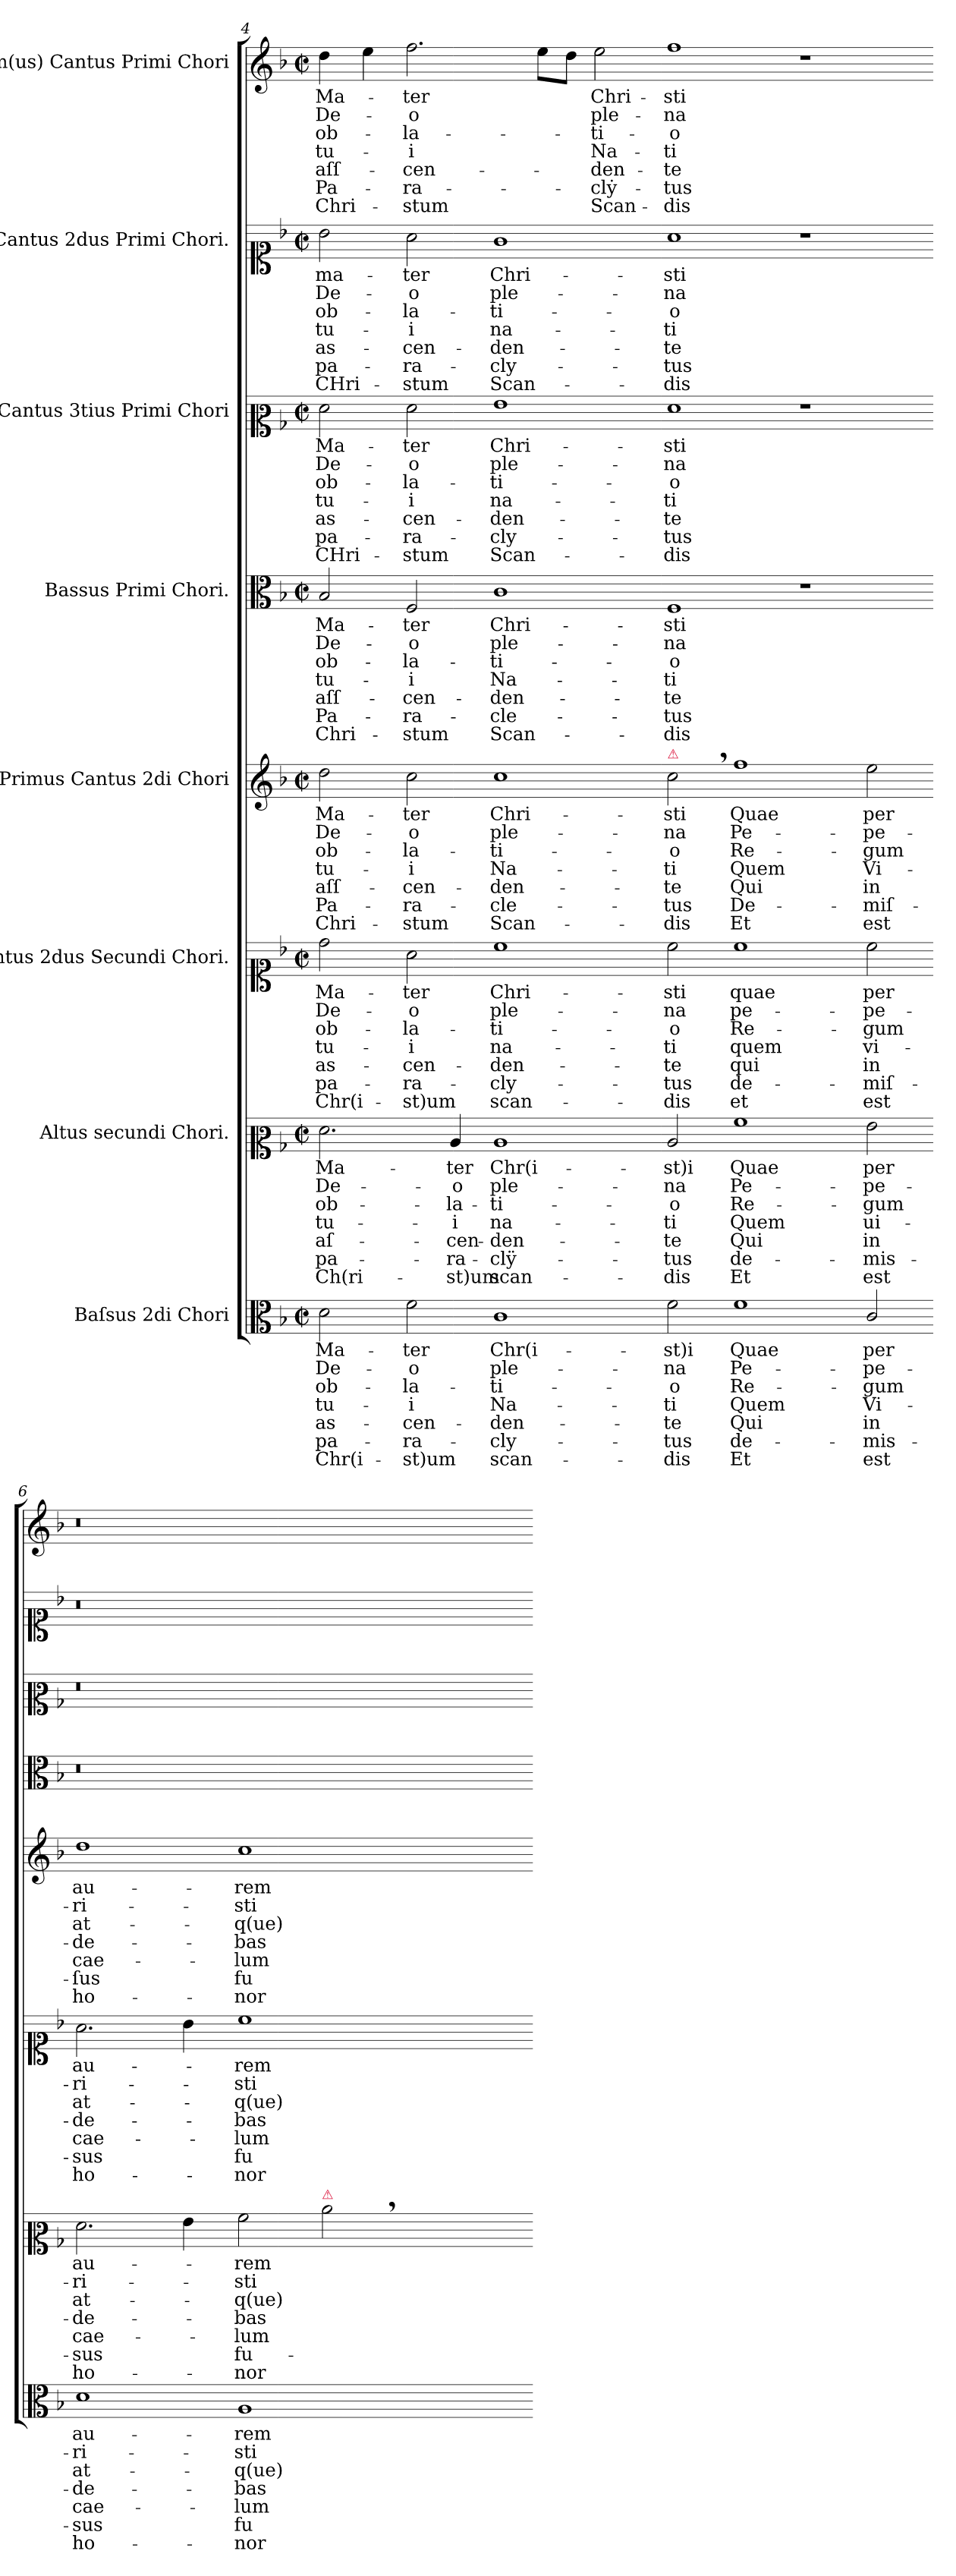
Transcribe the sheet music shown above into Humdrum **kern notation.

**kern	**text	**text	**text	**text	**text	**text	**text	**kern	**text	**text	**text	**text	**text	**text	**text	**kern	**text	**text	**text	**text	**text	**text	**text	**kern	**text	**text	**text	**text	**text	**text	**text	**kern	**text	**text	**text	**text	**text	**text	**text	**kern	**text	**text	**text	**text	**text	**text	**text	**kern	**text	**text	**text	**text	**text	**text	**text	**kern	**text	**text	**text	**text	**text	**text	**text
*part8	*part8	*part8	*part8	*part8	*part8	*part8	*part8	*part7	*part7	*part7	*part7	*part7	*part7	*part7	*part7	*part6	*part6	*part6	*part6	*part6	*part6	*part6	*part6	*part5	*part5	*part5	*part5	*part5	*part5	*part5	*part5	*part4	*part4	*part4	*part4	*part4	*part4	*part4	*part4	*part3	*part3	*part3	*part3	*part3	*part3	*part3	*part3	*part2	*part2	*part2	*part2	*part2	*part2	*part2	*part2	*part1	*part1	*part1	*part1	*part1	*part1	*part1	*part1
*staff8	*staff8	*staff8	*staff8	*staff8	*staff8	*staff8	*staff8	*staff7	*staff7	*staff7	*staff7	*staff7	*staff7	*staff7	*staff7	*staff6	*staff6	*staff6	*staff6	*staff6	*staff6	*staff6	*staff6	*staff5	*staff5	*staff5	*staff5	*staff5	*staff5	*staff5	*staff5	*staff4	*staff4	*staff4	*staff4	*staff4	*staff4	*staff4	*staff4	*staff3	*staff3	*staff3	*staff3	*staff3	*staff3	*staff3	*staff3	*staff2	*staff2	*staff2	*staff2	*staff2	*staff2	*staff2	*staff2	*staff1	*staff1	*staff1	*staff1	*staff1	*staff1	*staff1	*staff1
*I"Baſsus 2di Chori	*	*	*	*	*	*	*	*I"Altus secundi Chori.	*	*	*	*	*	*	*	*I"Cantus 2dus Secundi Chori.	*	*	*	*	*	*	*	*I"Primus Cantus 2di Chori	*	*	*	*	*	*	*	*I"Bassus Primi Chori.	*	*	*	*	*	*	*	*I"Cantus 3tius Primi Chori	*	*	*	*	*	*	*	*I"Cantus 2dus Primi Chori.	*	*	*	*	*	*	*	*I"Im(us) Cantus Primi Chori	*	*	*	*	*	*	*
*clefC3	*	*	*	*	*	*	*	*clefC2	*	*	*	*	*	*	*	*clefC1	*	*	*	*	*	*	*	*clefG2	*	*	*	*	*	*	*	*clefC3	*	*	*	*	*	*	*	*clefC2	*	*	*	*	*	*	*	*clefC1	*	*	*	*	*	*	*	*clefG2	*	*	*	*	*	*	*
*k[b-]	*	*	*	*	*	*	*	*k[b-]	*	*	*	*	*	*	*	*k[b-]	*	*	*	*	*	*	*	*k[b-]	*	*	*	*	*	*	*	*k[b-]	*	*	*	*	*	*	*	*k[b-]	*	*	*	*	*	*	*	*k[b-]	*	*	*	*	*	*	*	*k[b-]	*	*	*	*	*	*	*
*F:	*	*	*	*	*	*	*	*F:	*	*	*	*	*	*	*	*F:	*	*	*	*	*	*	*	*F:	*	*	*	*	*	*	*	*F:	*	*	*	*	*	*	*	*F:	*	*	*	*	*	*	*	*F:	*	*	*	*	*	*	*	*F:	*	*	*	*	*	*	*
*M2/1	*	*	*	*	*	*	*	*M2/1	*	*	*	*	*	*	*	*M2/1	*	*	*	*	*	*	*	*M2/1	*	*	*	*	*	*	*	*M2/1	*	*	*	*	*	*	*	*M2/1	*	*	*	*	*	*	*	*M2/1	*	*	*	*	*	*	*	*M2/1	*	*	*	*	*	*	*
*met(c|)	*	*	*	*	*	*	*	*met(c|)	*	*	*	*	*	*	*	*met(c|)	*	*	*	*	*	*	*	*met(c|)	*	*	*	*	*	*	*	*met(c|)	*	*	*	*	*	*	*	*met(c|)	*	*	*	*	*	*	*	*met(c|)	*	*	*	*	*	*	*	*met(c|)	*	*	*	*	*	*	*
=4	=4	=4	=4	=4	=4	=4	=4	=4	=4	=4	=4	=4	=4	=4	=4	=4	=4	=4	=4	=4	=4	=4	=4	=4	=4	=4	=4	=4	=4	=4	=4	=4	=4	=4	=4	=4	=4	=4	=4	=4	=4	=4	=4	=4	=4	=4	=4	=4	=4	=4	=4	=4	=4	=4	=4	=4	=4	=4	=4	=4	=4	=4	=4
2d\	Ma-	De-	ob-	tu-	as-	pa-	Chr(i-	2.f\	Ma-	De-	ob-	tu-	aſ-	pa-	Ch(ri-	2dd\	Ma-	De-	ob-	tu-	as-	pa-	Chr(i-	2dd\	Ma-	De-	ob-	tu-	aſſ-	Pa-	Chri-	2B-/	Ma-	De-	ob-	tu-	aſſ-	Pa-	Chri-	2f\	Ma-	De-	ob-	tu-	as-	pa-	CHri-	2b-\	ma-	De-	ob-	tu-	as-	pa-	CHri-	4dd\	Ma-	De-	ob-	tu-	aſſ-	Pa-	Chri-
.	.	.	.	.	.	.	.	.	.	.	.	.	.	.	.	.	.	.	.	.	.	.	.	.	.	.	.	.	.	.	.	.	.	.	.	.	.	.	.	.	.	.	.	.	.	.	.	.	.	.	.	.	.	.	.	4ee\	.	.	.	.	.	.	.
2f\	-ter	-o	-la-	-i	-cen-	-ra-	-st)um	.	.	.	.	.	.	.	.	2a\	-ter	-o	-la-	-i	-cen-	-ra-	-st)um	2cc\	-ter	-o	-la-	-i	-cen-	-ra-	-stum	2F/	-ter	-o	-la-	-i	-cen-	-ra-	-stum	2f\	-ter	-o	-la-	-i	-cen-	-ra-	-stum	2a\	-ter	-o	-la-	-i	-cen-	-ra-	-stum	2.ff\	-ter	-o	-la-	-i	-cen-	-ra-	-stum
.	.	.	.	.	.	.	.	4c/	-ter	-o	-la-	-i	-cen-	-ra-	-st)um	.	.	.	.	.	.	.	.	.	.	.	.	.	.	.	.	.	.	.	.	.	.	.	.	.	.	.	.	.	.	.	.	.	.	.	.	.	.	.	.	.	.	.	.	.	.	.	.
1c	Chr(i-	ple-	-ti-	Na-	-den-	-cly-	scan-	1c	Chr(i-	ple-	-ti-	na-	-den-	-clÿ-	scan-	1cc	Chri-	ple-	-ti-	na-	-den-	-cly-	scan-	1cc	Chri-	ple-	-ti-	Na-	-den-	-cle-	Scan-	1c	Chri-	ple-	-ti-	Na-	-den-	-cle-	Scan-	1g	Chri-	ple-	-ti-	na-	-den-	-cly-	Scan-	1g	Chri-	ple-	-ti-	na-	-den-	-cly-	Scan-	.	.	.	.	.	.	.	.
.	.	.	.	.	.	.	.	.	.	.	.	.	.	.	.	.	.	.	.	.	.	.	.	.	.	.	.	.	.	.	.	.	.	.	.	.	.	.	.	.	.	.	.	.	.	.	.	.	.	.	.	.	.	.	.	8ee\L	.	.	.	.	.	.	.
.	.	.	.	.	.	.	.	.	.	.	.	.	.	.	.	.	.	.	.	.	.	.	.	.	.	.	.	.	.	.	.	.	.	.	.	.	.	.	.	.	.	.	.	.	.	.	.	.	.	.	.	.	.	.	.	8dd\J	.	.	.	.	.	.	.
.	.	.	.	.	.	.	.	.	.	.	.	.	.	.	.	.	.	.	.	.	.	.	.	.	.	.	.	.	.	.	.	.	.	.	.	.	.	.	.	.	.	.	.	.	.	.	.	.	.	.	.	.	.	.	.	2ee\	Chri-	ple-	-ti-	Na-	-den-	-clẏ-	Scan-
=5-	=5-	=5-	=5-	=5-	=5-	=5-	=5-	=5-	=5-	=5-	=5-	=5-	=5-	=5-	=5-	=5-	=5-	=5-	=5-	=5-	=5-	=5-	=5-	=5-	=5-	=5-	=5-	=5-	=5-	=5-	=5-	=5-	=5-	=5-	=5-	=5-	=5-	=5-	=5-	=5-	=5-	=5-	=5-	=5-	=5-	=5-	=5-	=5-	=5-	=5-	=5-	=5-	=5-	=5-	=5-	=5-	=5-	=5-	=5-	=5-	=5-	=5-	=5-
!	!	!	!	!	!	!	!	!	!	!	!	!	!	!	!	!	!	!	!	!	!	!	!	!LO:TX:a:color=crimson:t=⚠	!	!	!	!	!	!	!	!	!	!	!	!	!	!	!	!	!	!	!	!	!	!	!	!	!	!	!	!	!	!	!	!	!	!	!	!	!	!	!
2f\	-st)i	-na	-o	-ti	-te	-tus	-dis	2c/	-st)i	-na	-o	-ti	-te	-tus	-dis	2cc\	-sti	-na	-o	-ti	-te	-tus	-dis	2cc,<\	-sti	-na	-o	-ti	-te	-tus	-dis	1F	-sti	-na	-o	-ti	-te	-tus	-dis	1f	-sti	-na	-o	-ti	-te	-tus	-dis	1a	-sti	-na	-o	-ti	-te	-tus	-dis	1ff	-sti	-na	-o	-ti	-te	-tus	-dis
1f	Quae	Pe-	Re-	Quem	Qui	de-	Et	1a	Quae	Pe-	Re-	Quem	Qui	de-	Et	1cc	quae	pe-	Re-	quem	qui	de-	et	1ff	Quae	Pe-	Re-	Quem	Qui	De-	Et	.	.	.	.	.	.	.	.	.	.	.	.	.	.	.	.	.	.	.	.	.	.	.	.	.	.	.	.	.	.	.	.
.	.	.	.	.	.	.	.	.	.	.	.	.	.	.	.	.	.	.	.	.	.	.	.	.	.	.	.	.	.	.	.	1r	.	.	.	.	.	.	.	1r	.	.	.	.	.	.	.	1r	.	.	.	.	.	.	.	1r	.	.	.	.	.	.	.
2c/	per	-pe-	-gum	Vi-	in	-mis-	est	2g\	per	-pe-	-gum	ui-	in	-mis-	est	2cc\	per	-pe-	-gum	vi-	in	-miſ-	est	2ee\	per	-pe-	-gum	Vi-	in	-miſ-	est	.	.	.	.	.	.	.	.	.	.	.	.	.	.	.	.	.	.	.	.	.	.	.	.	.	.	.	.	.	.	.	.
=6-	=6-	=6-	=6-	=6-	=6-	=6-	=6-	=6-	=6-	=6-	=6-	=6-	=6-	=6-	=6-	=6-	=6-	=6-	=6-	=6-	=6-	=6-	=6-	=6-	=6-	=6-	=6-	=6-	=6-	=6-	=6-	=6-	=6-	=6-	=6-	=6-	=6-	=6-	=6-	=6-	=6-	=6-	=6-	=6-	=6-	=6-	=6-	=6-	=6-	=6-	=6-	=6-	=6-	=6-	=6-	=6-	=6-	=6-	=6-	=6-	=6-	=6-	=6-
1d	au-	-ri-	at-	-de-	cae-	-sus	ho-	2.f\	au-	-ri-	at-	-de-	cae-	-sus	ho-	2.a\	au-	-ri-	at-	-de-	cae-	-sus	ho-	1dd	au-	-ri-	at-	-de-	cae-	-ſus	ho-	0.r	.	.	.	.	.	.	.	0.r	.	.	.	.	.	.	.	0.r	.	.	.	.	.	.	.	0.r	.	.	.	.	.	.	.
.	.	.	.	.	.	.	.	4g\	.	.	.	.	.	.	.	4b-\	.	.	.	.	.	.	.	.	.	.	.	.	.	.	.	.	.	.	.	.	.	.	.	.	.	.	.	.	.	.	.	.	.	.	.	.	.	.	.	.	.	.	.	.	.	.	.
1A	-rem	-sti	-q(ue)	-bas	-lum	fu-	-nor	2a\	-rem	-sti	-q(ue)	-bas	-lum	fu-	-nor	1cc	-rem	-sti	-q(ue)	-bas	-lum	fu-	-nor	1cc	-rem	-sti	-q(ue)	-bas	-lum	fu-	-nor	.	.	.	.	.	.	.	.	.	.	.	.	.	.	.	.	.	.	.	.	.	.	.	.	.	.	.	.	.	.	.	.
!	!	!	!	!	!	!	!	!LO:TX:a:color=crimson:t=⚠	!	!	!	!	!	!	!	!	!	!	!	!	!	!	!	!	!	!	!	!	!	!	!	!	!	!	!	!	!	!	!	!	!	!	!	!	!	!	!	!	!	!	!	!	!	!	!	!	!	!	!	!	!	!	!
.	.	.	.	.	.	.	.	2cc,<\	.	.	.	.	.	.	.	.	.	.	.	.	.	.	.	.	.	.	.	.	.	.	.	.	.	.	.	.	.	.	.	.	.	.	.	.	.	.	.	.	.	.	.	.	.	.	.	.	.	.	.	.	.	.	.
1ryy	.	.	.	.	.	.	.	1ryy	.	.	.	.	.	.	.	1ryy	.	.	.	.	.	.	.	1ryy	.	.	.	.	.	.	.	.	.	.	.	.	.	.	.	.	.	.	.	.	.	.	.	.	.	.	.	.	.	.	.	.	.	.	.	.	.	.	.
=-	=-	=-	=-	=-	=-	=-	=-	=-	=-	=-	=-	=-	=-	=-	=-	=-	=-	=-	=-	=-	=-	=-	=-	=-	=-	=-	=-	=-	=-	=-	=-	=-	=-	=-	=-	=-	=-	=-	=-	=-	=-	=-	=-	=-	=-	=-	=-	=-	=-	=-	=-	=-	=-	=-	=-	=-	=-	=-	=-	=-	=-	=-	=-
*-	*-	*-	*-	*-	*-	*-	*-	*-	*-	*-	*-	*-	*-	*-	*-	*-	*-	*-	*-	*-	*-	*-	*-	*-	*-	*-	*-	*-	*-	*-	*-	*-	*-	*-	*-	*-	*-	*-	*-	*-	*-	*-	*-	*-	*-	*-	*-	*-	*-	*-	*-	*-	*-	*-	*-	*-	*-	*-	*-	*-	*-	*-	*-
